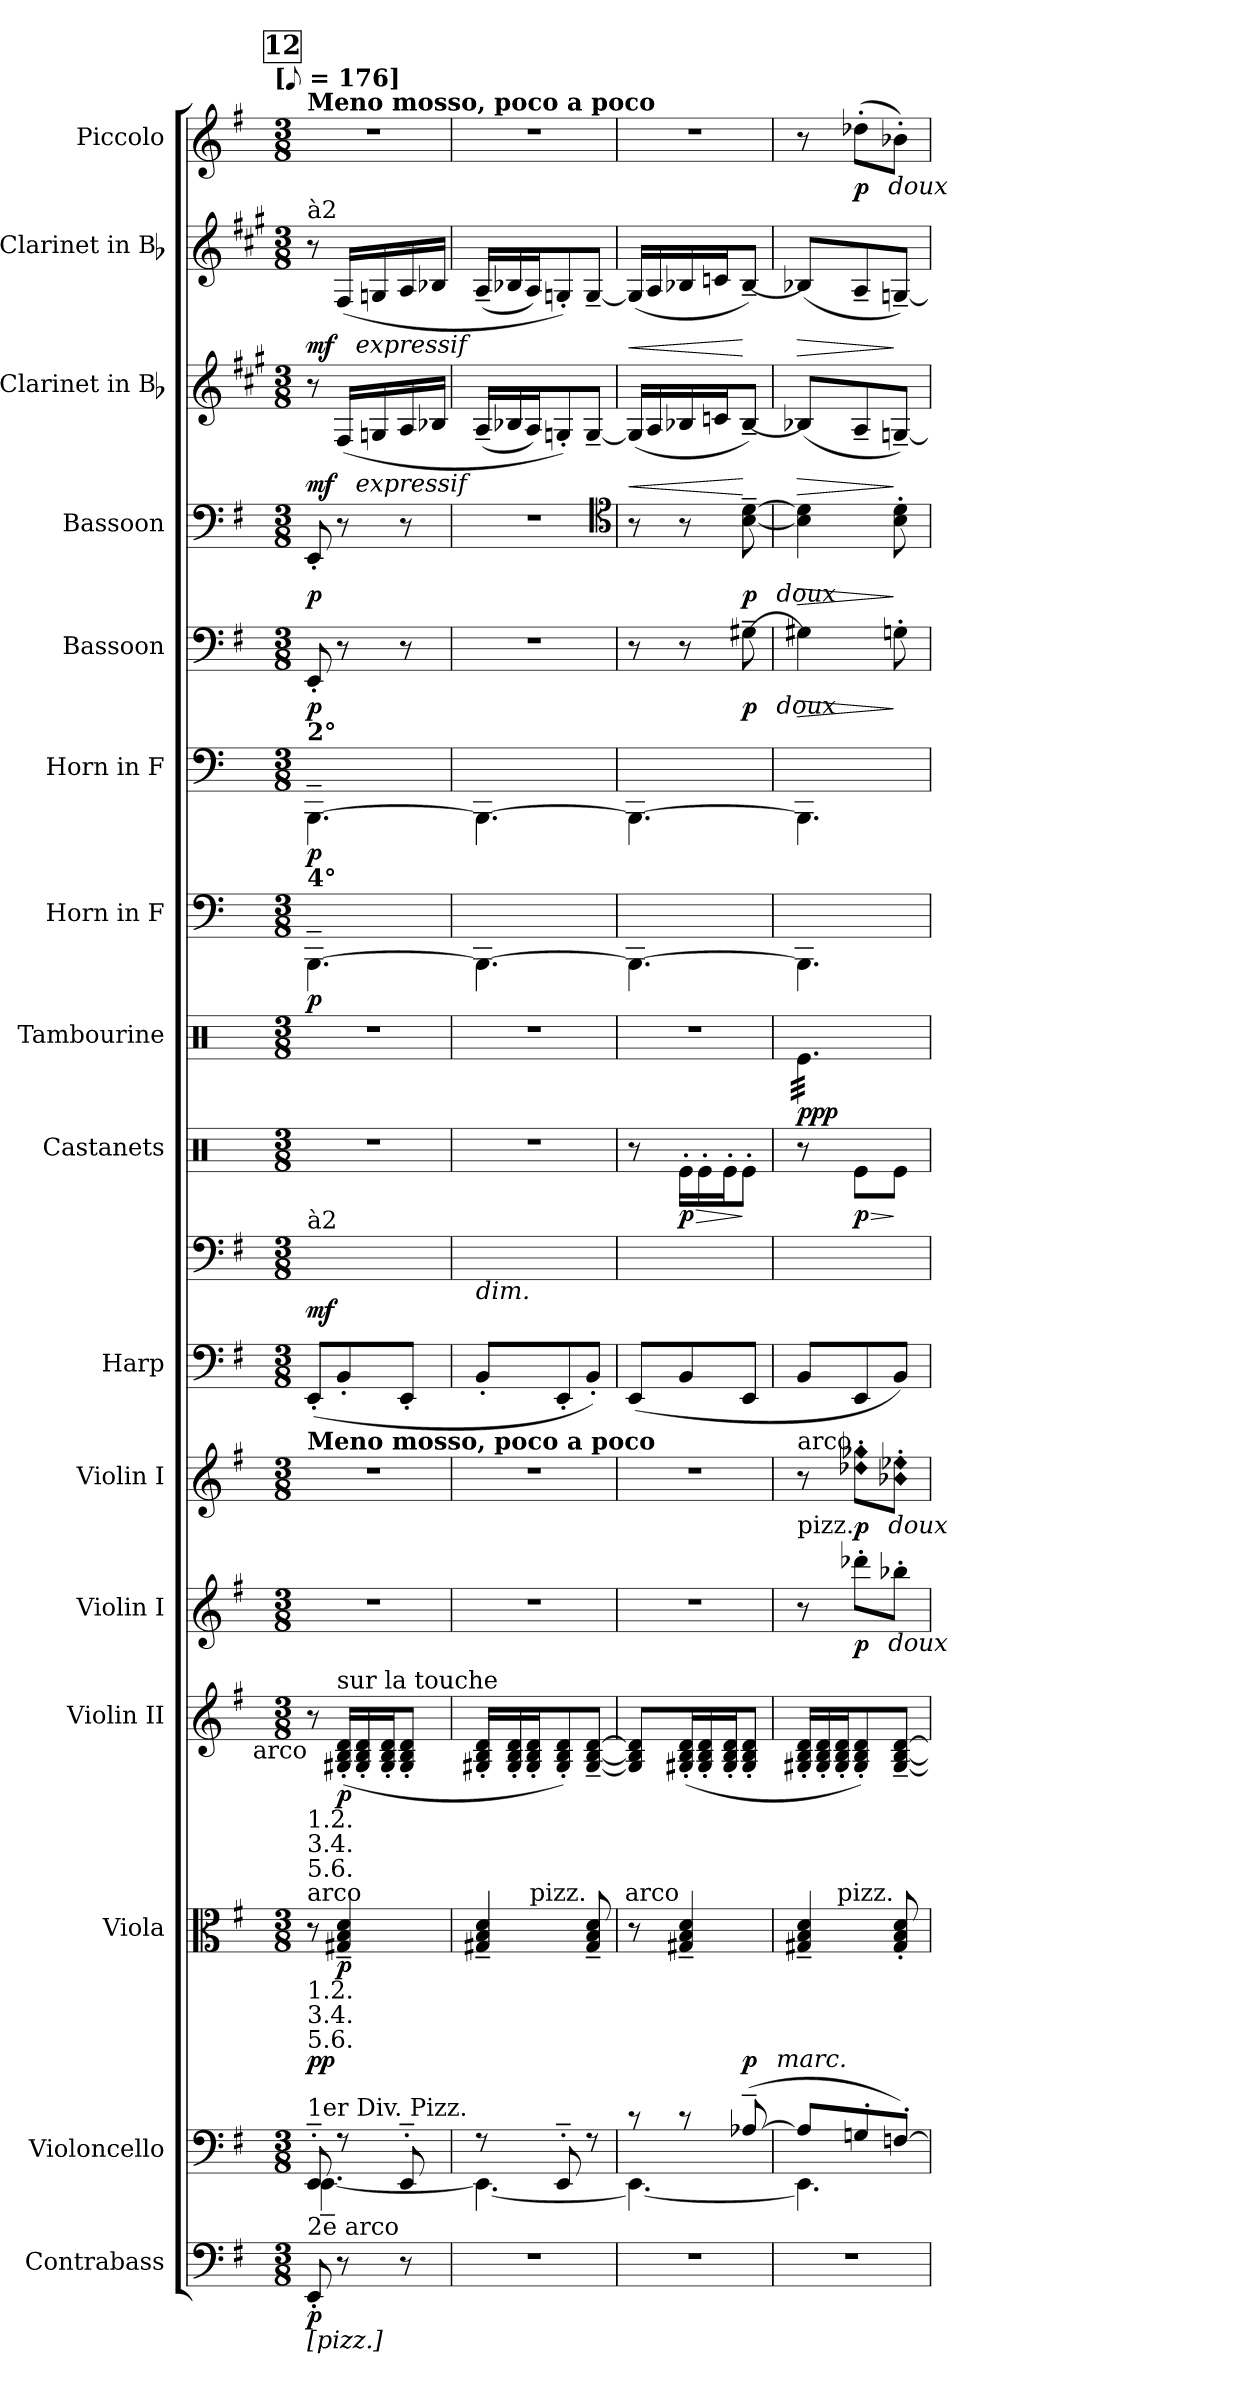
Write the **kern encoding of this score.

**kern	**dynam	**kern	**dynam	**kern	**dynam	**kern	**dynam	**kern	**dynam	**kern	**dynam	**kern	**kern	**dynam	**kern	**dynam	**kern	**dynam	**kern	**dynam	**kern	**dynam	**kern	**dynam	**kern	**dynam	**kern	**dynam	**kern	**dynam	**kern	**dynam
*part16	*part16	*part15	*part15	*part14	*part14	*part13	*part13	*part12	*part12	*part11	*part11	*part10	*part10	*part10	*part9	*part9	*part8	*part8	*part7	*part7	*part6	*part6	*part5	*part5	*part4	*part4	*part3	*part3	*part2	*part2	*part1	*part1
*staff17	*staff17	*staff16	*staff16	*staff15	*staff15	*staff14	*staff14	*staff13	*staff13	*staff12	*staff12	*staff11	*staff10	*staff10/11	*staff9	*staff9	*staff8	*staff8	*staff7	*staff7	*staff6	*staff6	*staff5	*staff5	*staff4	*staff4	*staff3	*staff3	*staff2	*staff2	*staff1	*staff1
*I"Contrabass	*	*I"Violoncello	*	*I"Viola	*	*I"Violin II	*	*I"Violin I	*	*I"Violin I	*	*I"Harp	*	*	*I"Castanets	*	*I"Tambourine	*	*I"Horn in F	*	*I"Horn in F	*	*I"Bassoon	*	*I"Bassoon	*	*I"Clarinet in Bb	*	*I"Clarinet in Bb	*	*I"Piccolo	*
*I'Cb.	*	*I'Vc.	*	*I'Vla.	*	*I'Vln. II	*	*I'Vln. I	*	*I'Vln. I	*	*I'Hp.	*	*	*	*	*	*	*I'Hn.	*	*I'Hn.	*	*I'Bsn.	*	*I'Bsn.	*	*I'Cl.	*	*I'Cl.	*	*I'Picc.	*
*clefF4	*	*clefF4	*	*clefC3	*	*clefG2	*	*clefG2	*	*clefG2	*	*clefF4	*clefF4	*	*clefX	*	*clefX	*	*clefF4	*	*clefF4	*	*clefF4	*	*clefF4	*	*clefG2	*	*clefG2	*	*clefG2	*
*ITrd7c12	*	*	*	*	*	*	*	*	*	*	*	*	*	*	*	*	*	*	*ITrd4c7	*	*ITrd4c7	*	*	*	*	*	*ITrd1c2	*	*ITrd1c2	*	*ITrd-7c-12	*
*k[f#]	*	*k[f#]	*	*k[f#]	*	*k[f#]	*	*k[f#]	*	*k[f#]	*	*k[f#]	*k[f#]	*	*k[]	*	*k[]	*	*k[b-]	*	*k[b-]	*	*k[f#]	*	*k[f#]	*	*k[f#]	*	*k[f#]	*	*k[f#]	*
*G:	*	*G:	*	*G:	*	*G:	*	*G:	*	*G:	*	*G:	*G:	*	*C:	*	*C:	*	*F:	*	*F:	*	*G:	*	*G:	*	*G:	*	*G:	*	*G:	*
!!LO:TX:omd:t=[[8th] = 176]
*M3/8	*	*M3/8	*	*M3/8	*	*M3/8	*	*M3/8	*	*M3/8	*	*M3/8	*M3/8	*	*M3/8	*	*M3/8	*	*M3/8	*	*M3/8	*	*M3/8	*	*M3/8	*	*M3/8	*	*M3/8	*	*M3/8	*
*MM88	*	*MM88	*	*MM88	*	*MM88	*	*MM88	*	*MM88	*	*MM88	*MM88	*	*MM88	*	*MM88	*	*MM88	*	*MM88	*	*MM88	*	*MM88	*	*MM88	*	*MM88	*	*MM88	*
!!LO:REH:place=s1:t=12
=1	=1	=1	=1	=1	=1	=1	=1	=1	=1	=1	=1	=1	=1	=1	=1	=1	=1	=1	=1	=1	=1	=1	=1	=1	=1	=1	=1	=1	=1	=1	=1	=1
*	*	*^	*	*	*	*	*	*	*	*	*	*	*	*	*	*	*	*	*	*	*	*	*	*	*	*	*	*	*	*	*	*
!	!	!	!	!	!	!	!	!	!	!	!	!	!	!	!	!	!	!	!	!	!	!	!	!	!	!	!	!	!	!	!	!LO:TX:a:B:t=Meno mosso, poco a poco	!
!	!	!	!	!	!	!	!	!	!	!	!	!	!	!	!	!	!	!	!	!	!	!	!	!	!	!	!	!	!	!LO:TX:a:t=à2	!	!	!
!	!	!	!	!	!	!	!	!	!	!	!	!	!	!	!	!	!	!	!	!	!	!LO:TX:a:B:t=2°	!	!	!	!	!	!	!	!	!	!	!
!	!	!	!	!	!	!	!	!	!	!	!	!	!	!	!	!	!	!	!	!LO:TX:a:B:t=4°	!	!	!	!	!	!	!	!	!	!	!	!	!
!	!	!	!	!	!	!	!	!	!	!	!	!	!	!LO:TX:a:t=à2	!	!	!	!	!	!	!	!	!	!	!	!	!	!	!	!	!	!	!
!	!	!	!	!	!	!	!	!	!	!	!LO:TX:a:B:t=Meno mosso, poco a poco	!	!	!	!	!	!	!	!	!	!	!	!	!	!	!	!	!	!	!	!	!	!
!	!	!	!	!	!	!	!LO:TX:b:t=1.2.	!	!	!	!	!	!	!	!	!	!	!	!	!	!	!	!	!	!	!	!	!	!	!	!	!	!
!	!	!	!	!	!	!	!LO:TX:b:t=3.4.	!	!	!	!	!	!	!	!	!	!	!	!	!	!	!	!	!	!	!	!	!	!	!	!	!	!
!	!	!	!	!	!	!	!LO:TX:b:t=5.6.	!	!	!	!	!	!	!	!	!	!	!	!	!	!	!	!	!	!	!	!	!	!	!	!	!	!
!	!	!	!	!	!	!	!LO:TX:b:rj:t=arco	!	!	!	!	!	!	!	!	!	!	!	!	!	!	!	!	!	!	!	!	!	!	!	!	!	!
!	!	!	!	!	!LO:TX:b:t=1.2.	!	!	!	!	!	!	!	!	!	!	!	!	!	!	!	!	!	!	!	!	!	!	!	!	!	!	!	!
!	!	!	!	!	!LO:TX:b:t=3.4.	!	!	!	!	!	!	!	!	!	!	!	!	!	!	!	!	!	!	!	!	!	!	!	!	!	!	!	!
!	!	!	!	!	!LO:TX:b:t=5.6.	!	!	!	!	!	!	!	!	!	!	!	!	!	!	!	!	!	!	!	!	!	!	!	!	!	!	!	!
!	!	!	!	!	!LO:TX:a:t=arco	!	!	!	!	!	!	!	!	!	!	!	!	!	!	!	!	!	!	!	!	!	!	!	!	!	!	!	!
!	!	!LO:TX:b:t=2e arco	!	!	!	!	!	!	!	!	!	!	!	!	!	!	!	!	!	!	!	!	!	!	!	!	!	!	!	!	!	!	!
!	!	!LO:TX:a:t=1er Div. Pizz.	!	!	!	!	!	!	!	!	!	!	!	!	!	!	!	!	!	!	!	!	!	!	!	!	!	!	!	!	!	!	!
!LO:TX:b:t=[pizz.]	!	!	!	!	!	!	!	!	!	!	!	!	!	!	!	!	!	!	!	!	!	!	!	!	!	!	!	!	!	!	!	!	!
!	!	!	!	!LO:DY:a	!	!	!	!	!	!	!	!	!	!	!	!	!	!	!	!	!	!	!	!	!	!	!	!	!	!	!	!	!
!	!	!	!	!LO:DY:n=1:b	!	!	!	!	!	!	!	!	!	!	!	!	!	!	!	!	!	!	!	!	!	!	!	!	!LO:DY:b:t=%s expressif	!	!LO:DY:b:t=%s expressif	!	!
8EEE'	p	8EE'~	[4.EE~	p p	8r	.	8r	.	8%3r	.	8%3r	.	(>8EE'/L	8ryy	mf	8%3r	.	8%3r	.	[4.EEE~\	p	[4.EEE~\	p	8EE'	p	8EE'	p	8r	mf	8r	mf	8%3r	.
*	*	*	*	*	*	*	*Xtuplet	*	*	*	*	*	*	*	*	*	*	*	*	*	*	*	*	*	*	*	*	*	*	*	*	*	*
!	!	!	!	!	!	!	!LO:TX:a:t=sur la touche	!	!	!	!	!	!	!	!	!	!	!	!	!	!	!	!	!	!	!	!	!	!	!	!	!	!
8r	.	8r	.	.	4G#X~ 4B~ 4d~	p	(>24G#X' 24B' 24d'LL	p	.	.	.	.	8BB'/	8ryy	.	.	.	.	.	.	.	.	.	8r	.	8r	.	(16ELL	.	(16ELL	.	.	.
.	.	.	.	.	.	.	24G#' 24B' 24d'	.	.	.	.	.	.	.	.	.	.	.	.	.	.	.	.	.	.	.	.	.	.	.	.	.	.
.	.	.	.	.	.	.	.	.	.	.	.	.	.	.	.	.	.	.	.	.	.	.	.	.	.	.	.	16Fn	.	16Fn	.	.	.
.	.	.	.	.	.	.	24G#' 24B' 24d'J	.	.	.	.	.	.	.	.	.	.	.	.	.	.	.	.	.	.	.	.	.	.	.	.	.	.
8r	.	8EE'~	.	.	.	.	8G#' 8B' 8d'J	.	.	.	.	.	8EE'/J	8ryy	.	.	.	.	.	.	.	.	.	8r	.	8r	.	16G	.	16G	.	.	.
.	.	.	.	.	.	.	.	.	.	.	.	.	.	.	.	.	.	.	.	.	.	.	.	.	.	.	.	16A-XJJ	.	16A-XJJ	.	.	.
=2	=2	=2	=2	=2	=2	=2	=2	=2	=2	=2	=2	=2	=2	=2	=2	=2	=2	=2	=2	=2	=2	=2	=2	=2	=2	=2	=2	=2	=2	=2	=2	=2	=2
*	*	*	*	*	*	*	*	*	*	*	*	*	*	*	*	*	*	*	*	*	*	*	*	*	*	*	*	*Xtuplet	*	*Xtuplet	*	*	*
!	!	!	!	!	!	!	!	!	!	!	!	!	!	!LO:TX:b:i:t=dim.	!	!	!	!	!	!	!	!	!	!	!	!	!	!	!	!	!	!	!
8%3r	.	8r	4.EE_	.	4G#X~ 4B~ 4d~	.	24G#X' 24B' 24d'LL	.	8%3r	.	8%3r	.	8BB'/L	8ryy	.	8%3r	.	8%3r	.	4.EEE\_	.	4.EEE\_	.	8%3r	.	8%3r	.	(24G~LL	.	(24G~LL	.	8%3r	.
.	.	.	.	.	.	.	24G#' 24B' 24d'	.	.	.	.	.	.	.	.	.	.	.	.	.	.	.	.	.	.	.	.	24A-X	.	24A-X	.	.	.
.	.	.	.	.	.	.	24G#' 24B' 24d'J	.	.	.	.	.	.	.	.	.	.	.	.	.	.	.	.	.	.	.	.	24GJ)	.	24GJ)	.	.	.
.	.	8EE'~	.	.	.	.	8G#' 8B' 8d')	.	.	.	.	.	8EE'/	8ryy	.	.	.	.	.	.	.	.	.	.	.	.	.	8Fn')	.	8Fn')	.	.	.
!	!	!	!	!	!LO:TX:a:rj:t=pizz.	!	!	!	!	!	!	!	!	!	!	!	!	!	!	!	!	!	!	!	!	!	!	!	!	!	!	!	!
.	.	8r	.	.	8G#~ 8B~ 8d~	.	[8G#~ [8B~ [8d~J	.	.	.	.	.	8BB'/J)	8ryy	.	.	.	.	.	.	.	.	.	.	.	.	.	[8F~J	.	[8F~J	.	.	.
*	*	*	*	*	*	*	*	*	*	*	*	*	*	*	*	*	*	*	*	*	*	*	*	*	*	*clefC4	*	*	*	*	*	*	*
=3	=3	=3	=3	=3	=3	=3	=3	=3	=3	=3	=3	=3	=3	=3	=3	=3	=3	=3	=3	=3	=3	=3	=3	=3	=3	=3	=3	=3	=3	=3	=3	=3	=3
!	!	!	!	!	!	!	!	!	!	!	!	!	!	!	!	!	!	!	!	!	!	!	!	!	!	!	!	!	!LO:HP:b	!	!LO:HP:b	!	!
8%3r	.	8r	4.EE_	.	8r	.	8G#] 8B] 8d]L	.	8%3r	.	8%3r	.	(8EE/L	8ryy	.	8r	.	8%3r	.	4.EEE\_	.	4.EEE\_	.	8r	.	8r	.	(16FnLL]	<	(16FnLL]	<	8%3r	.
.	.	.	.	.	.	.	.	.	.	.	.	.	.	.	.	.	.	.	.	.	.	.	.	.	.	.	.	16G	.	16G	.	.	.
*	*	*	*	*	*	*	*	*	*	*	*	*	*	*	*	*Xtuplet	*	*	*	*	*	*	*	*	*	*	*	*	*	*	*	*	*
!	!	!	!	!	!LO:TX:a:rj:t=arco	!	!	!	!	!	!	!	!	!	!	!	!	!	!	!	!	!	!	!	!	!	!	!	!	!	!	!	!
!	!	!	!	!	!	!	!	!	!	!	!	!	!	!	!	!	!LO:HP:b	!	!	!	!	!	!	!	!	!	!	!	!	!	!	!	!
.	.	8r	.	.	4G#X~ 4B~ 4d~	.	(24G#X' 24B' 24d'L	.	.	.	.	.	8BB/	8ryy	.	24Re'\LL	> p	.	.	.	.	.	.	8r	.	8r	.	16A-X	.	16A-X	.	.	.
.	.	.	.	.	.	.	24G#' 24B' 24d'	.	.	.	.	.	.	.	.	24Re'	.	.	.	.	.	.	.	.	.	.	.	.	.	.	.	.	.
.	.	.	.	.	.	.	.	.	.	.	.	.	.	.	.	.	.	.	.	.	.	.	.	.	.	.	.	16B-XJ	.	16B-XJ	.	.	.
.	.	.	.	.	.	.	24G#' 24B' 24d'J	.	.	.	.	.	.	.	.	24Re'J	.	.	.	.	.	.	.	.	.	.	.	.	.	.	.	.	.
!	!	!	!	!LO:DY:a:t=%s marc.	!	!	!	!	!	!	!	!	!	!	!	!	!	!	!	!	!	!	!	!	!LO:DY:b:t=%s doux	!	!LO:DY:b:t=%s doux	!	!	!	!	!	!
.	.	([8A-X~	.	p	.	.	8G#' 8B' 8d'J	.	.	.	.	.	8EE/J	8ryy	.	8Re'J	]	.	.	.	.	.	.	[8G#X~	p	[8B~ [8d~	p	[8A-~J)	[	[8A-~J)	[	.	.
=4	=4	=4	=4	=4	=4	=4	=4	=4	=4	=4	=4	=4	=4	=4	=4	=4	=4	=4	=4	=4	=4	=4	=4	=4	=4	=4	=4	=4	=4	=4	=4	=4	=4
!	!	!	!	!	!	!	!	!	!	!	!LO:TX:a:t=arco	!	!	!	!	!	!	!	!	!	!	!	!	!	!	!	!	!	!	!	!	!	!
!	!	!	!	!	!	!	!	!	!LO:TX:a:t=pizz.	!	!	!	!	!	!	!	!	!	!	!	!	!	!	!	!	!	!	!	!	!	!	!	!
!	!	!	!	!	!	!	!	!	!	!	!	!	!	!	!	!	!	!	!	!	!	!	!	!	!LO:HP:b	!	!LO:HP:b	!	!LO:HP:b	!	!LO:HP:b	!	!
*	*	*	*	*	*	*	*	*	*	*	*	*	*	*	*	*	*	*tremolo	*	*	*	*	*	*	*	*	*	*	*	*	*	*	*
8%3r	.	8A-L]	4.EE]	.	4G#X~ 4B~ 4d~	.	24G#X' 24B' 24d'LL	.	8r	.	8r	.	8BB/L	8ryy	.	8r	.	32Re\LLL	ppp	4.EEE\]	.	4.EEE\]	.	4G#X]	>	4B] 4d]	>	(8A-XL]	>	(8A-XL]	>	8r	.
.	.	.	.	.	.	.	.	.	.	.	.	.	.	.	.	.	.	32Re\	.	.	.	.	.	.	.	.	.	.	.	.	.	.	.
.	.	.	.	.	.	.	24G#' 24B' 24d'	.	.	.	.	.	.	.	.	.	.	.	.	.	.	.	.	.	.	.	.	.	.	.	.	.	.
.	.	.	.	.	.	.	.	.	.	.	.	.	.	.	.	.	.	32Re\	.	.	.	.	.	.	.	.	.	.	.	.	.	.	.
.	.	.	.	.	.	.	24G#' 24B' 24d'J	.	.	.	.	.	.	.	.	.	.	.	.	.	.	.	.	.	.	.	.	.	.	.	.	.	.
.	.	.	.	.	.	.	.	.	.	.	.	.	.	.	.	.	.	32Re\	.	.	.	.	.	.	.	.	.	.	.	.	.	.	.
!	!	!	!	!	!	!	!	!	!	!	!LO:N:n=1:head=diamond	!	!	!	!	!	!	!	!	!	!	!	!	!	!	!	!	!	!	!	!	!	!
!	!	!	!	!	!	!	!	!	!	!LO:DY:b:t=%s doux	!LO:N:n=2:head=diamond	!LO:DY:b:t=%s doux	!	!	!	!	!LO:HP:b	!	!	!	!	!	!	!	!	!	!	!	!	!	!	!	!LO:DY:b:t=%s doux
.	.	8Gni'	.	.	.	.	8G#' 8B' 8d')	.	8ddd-X'jL	p	8dd-X' 8gg-Xj'L	p	8EE/	8ryy	.	8Re\L	> p	32Re\	.	.	.	.	.	.	.	.	.	8G~	.	8G~	.	(8ddd-X'L	p
.	.	.	.	.	.	.	.	.	.	.	.	.	.	.	.	.	.	32Re\	.	.	.	.	.	.	.	.	.	.	.	.	.	.	.
.	.	.	.	.	.	.	.	.	.	.	.	.	.	.	.	.	.	32Re\	.	.	.	.	.	.	.	.	.	.	.	.	.	.	.
.	.	.	.	.	.	.	.	.	.	.	.	.	.	.	.	.	.	32Re\	.	.	.	.	.	.	.	.	.	.	.	.	.	.	.
!	!	!	!	!	!LO:TX:a:rj:t=pizz.	!	!	!	!	!	!	!	!	!	!	!	!	!	!	!	!	!	!	!	!	!	!	!	!	!	!	!	!
!	!	!	!	!	!	!	!	!	!	!	!LO:N:n=1:head=diamond	!	!	!	!	!	!	!	!	!	!	!	!	!	!	!	!	!	!	!	!	!	!
!	!	!	!	!	!	!	!	!	!	!	!LO:N:n=2:head=diamond	!	!	!	!	!	!	!	!	!	!	!	!	!	!	!	!	!	!	!	!	!	!
.	.	[8Fn'J)	.	.	8G#' 8B' 8d'	.	[8G#~ [8B~ [8d~J	.	8bb-X'J	.	8b-X' 8ee-X'J	.	8BB/J)	8ryy	.	8ReJ	]	32Re\	.	.	.	.	.	8Gn'	]	8B' 8d'	]	[8Fn~J)	]	[8Fn~J)	]	8bb-X'J)	.
.	.	.	.	.	.	.	.	.	.	.	.	.	.	.	.	.	.	32Re\	.	.	.	.	.	.	.	.	.	.	.	.	.	.	.
.	.	.	.	.	.	.	.	.	.	.	.	.	.	.	.	.	.	32Re\	.	.	.	.	.	.	.	.	.	.	.	.	.	.	.
.	.	.	.	.	.	.	.	.	.	.	.	.	.	.	.	.	.	32Re\JJJ	.	.	.	.	.	.	.	.	.	.	.	.	.	.	.
*	*	*	*	*	*	*	*	*	*	*	*	*	*	*	*	*	*	*Xtremolo	*	*	*	*	*	*	*	*	*	*	*	*	*	*	*
*	*	*v	*v	*	*	*	*	*	*	*	*	*	*	*	*	*	*	*	*	*	*	*	*	*	*	*	*	*	*	*	*	*	*
=	=	=	=	=	=	=	=	=	=	=	=	=	=	=	=	=	=	=	=	=	=	=	=	=	=	=	=	=	=	=	=	=
*-	*-	*-	*-	*-	*-	*-	*-	*-	*-	*-	*-	*-	*-	*-	*-	*-	*-	*-	*-	*-	*-	*-	*-	*-	*-	*-	*-	*-	*-	*-	*-	*-
